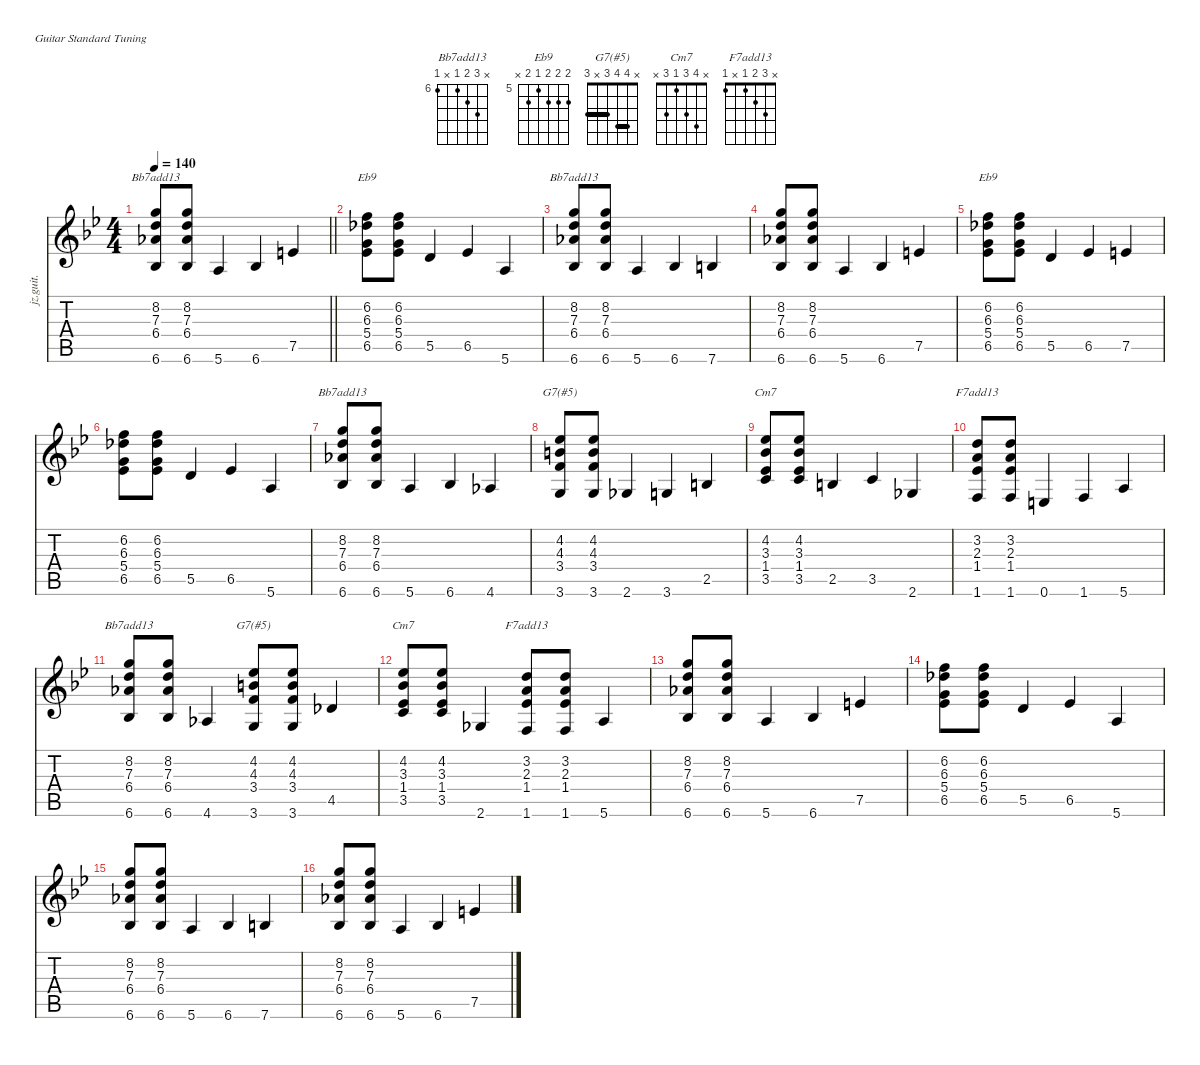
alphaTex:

\defaultSystemsLayout 4
\hideDynamics
\bracketExtendMode nobrackets
\otherSystemsTrackNameOrientation horizontal
\track ("Rhythm" "jz.guit.") {instrument electricguitarjazz}
\staff {score tabs}
\tuning (E4 B3 G3 D3 A2 E2)
\chord ("Bb7add13" x 8 7 6 x 6) {firstfret 6}
\chord ("Eb9" 6 6 6 5 6 x) {firstfret 5}
\chord ("G7(#5)" x 4 4 3 x 3) {showfingering false barre (3 4)}
\chord ("Cm7" x 4 3 1 3 x)
\chord ("F7add13" x 3 2 1 x 1) {showfingering false}
\ts (4 4)
\tempo 140
\clef g2
\barLineRight lightlight
\ks bb
(6.6{acc b} 6.4{acc b} 7.3{acc forcenatural} 8.2{acc forcenatural}).8{ch "Bb7add13" dy mf instrument electricguitarjazz} (6.6{acc b} 6.4{acc b} 7.3{acc forcenatural} 8.2{acc forcenatural}).8 5.6{acc forcenatural}.4 6.6{acc b}.4 7.5{acc forcenatural}.4 |
(6.5{acc b} 5.4{acc forcenatural} 6.3{acc b} 6.2{acc forcenatural}).8{ch "Eb9"} (6.5{acc b} 5.4{acc forcenatural} 6.3{acc b} 6.2{acc forcenatural}).8 5.5{acc forcenatural}.4 6.5{acc b}.4 5.6{acc forcenatural}.4 |
(6.6{acc b} 6.4{acc b} 7.3{acc forcenatural} 8.2{acc forcenatural}).8{ch "Bb7add13"} (6.6{acc b} 6.4{acc b} 7.3{acc forcenatural} 8.2{acc forcenatural}).8 5.6{acc forcenatural}.4 6.6{acc b}.4 7.6{acc forcenatural}.4 |
(6.6{acc b} 6.4{acc b} 7.3{acc forcenatural} 8.2{acc forcenatural}).8 (6.6{acc b} 6.4{acc b} 7.3{acc forcenatural} 8.2{acc forcenatural}).8 5.6{acc forcenatural}.4 6.6{acc b}.4 7.5{acc forcenatural}.4 |
(6.5{acc b} 5.4{acc forcenatural} 6.3{acc b} 6.2{acc forcenatural}).8{ch "Eb9"} (6.5{acc b} 5.4{acc forcenatural} 6.3{acc b} 6.2{acc forcenatural}).8 5.5{acc forcenatural}.4 6.5{acc b}.4 7.5{acc forcenatural}.4 |
(6.5{acc b} 5.4{acc forcenatural} 6.3{acc b} 6.2{acc forcenatural}).8 (6.5{acc b} 5.4{acc forcenatural} 6.3{acc b} 6.2{acc forcenatural}).8 5.5{acc forcenatural}.4 6.5{acc b}.4 5.6{acc forcenatural}.4 |
(6.6{acc b} 6.4{acc b} 7.3{acc forcenatural} 8.2{acc forcenatural}).8{ch "Bb7add13"} (6.6{acc b} 6.4{acc b} 7.3{acc forcenatural} 8.2{acc forcenatural}).8 5.6{acc forcenatural}.4 6.6{acc b}.4 4.6{acc b}.4 |
(3.6{acc forcenatural} 3.4{acc forcenatural} 4.3{acc forcenatural} 4.2{acc b}).8{ch "G7(#5)"} (3.6{acc forcenatural} 3.4{acc forcenatural} 4.3{acc forcenatural} 4.2{acc b}).8 2.6{acc b}.4 3.6{acc forcenatural}.4 2.5{acc forcenatural}.4 |
(3.5{acc forcenatural} 1.4{acc b} 3.3{acc b} 4.2{acc b}).8{ch "Cm7"} (3.5{acc forcenatural} 1.4{acc b} 3.3{acc b} 4.2{acc b}).8 2.5{acc forcenatural}.4 3.5{acc forcenatural}.4 2.6{acc b}.4 |
(1.6{acc forcenatural} 1.4{acc b} 2.3{acc forcenatural} 3.2{acc forcenatural}).8{ch "F7add13"} (1.6{acc forcenatural} 1.4{acc b} 2.3{acc forcenatural} 3.2{acc forcenatural}).8 0.6{acc forcenatural}.4 1.6{acc forcenatural}.4 5.6{acc forcenatural}.4 |
(6.6{acc b} 6.4{acc b} 7.3{acc forcenatural} 8.2{acc forcenatural}).8{ch "Bb7add13"} (6.6{acc b} 6.4{acc b} 7.3{acc forcenatural} 8.2{acc forcenatural}).8 4.6{acc b}.4 (3.6{acc forcenatural} 3.4{acc forcenatural} 4.3{acc forcenatural} 4.2{acc b}).8{ch "G7(#5)"} (3.6{acc forcenatural} 3.4{acc forcenatural} 4.3{acc forcenatural} 4.2{acc b}).8 4.5{acc b}.4 |
(3.5{acc forcenatural} 1.4{acc b} 3.3{acc b} 4.2{acc b}).8{ch "Cm7"} (3.5{acc forcenatural} 1.4{acc b} 3.3{acc b} 4.2{acc b}).8 2.6{acc b}.4 (1.6{acc forcenatural} 1.4{acc b} 2.3{acc forcenatural} 3.2{acc forcenatural}).8{ch "F7add13"} (1.6{acc forcenatural} 1.4{acc b} 2.3{acc forcenatural} 3.2{acc forcenatural}).8 5.6{acc forcenatural}.4 |
(6.6{acc b} 6.4{acc b} 7.3{acc forcenatural} 8.2{acc forcenatural}).8 (6.6{acc b} 6.4{acc b} 7.3{acc forcenatural} 8.2{acc forcenatural}).8 5.6{acc forcenatural}.4 6.6{acc b}.4 7.5{acc forcenatural}.4 |
(6.5{acc b} 5.4{acc forcenatural} 6.3{acc b} 6.2{acc forcenatural}).8 (6.5{acc b} 5.4{acc forcenatural} 6.3{acc b} 6.2{acc forcenatural}).8 5.5{acc forcenatural}.4 6.5{acc b}.4 5.6{acc forcenatural}.4 |
(6.6{acc b} 6.4{acc b} 7.3{acc forcenatural} 8.2{acc forcenatural}).8 (6.6{acc b} 6.4{acc b} 7.3{acc forcenatural} 8.2{acc forcenatural}).8 5.6{acc forcenatural}.4 6.6{acc b}.4 7.6{acc forcenatural}.4 |
(6.6{acc b} 6.4{acc b} 7.3{acc forcenatural} 8.2{acc forcenatural}).8 (6.6{acc b} 6.4{acc b} 7.3{acc forcenatural} 8.2{acc forcenatural}).8 5.6{acc forcenatural}.4 6.6{acc b}.4 7.5{acc forcenatural}.4
